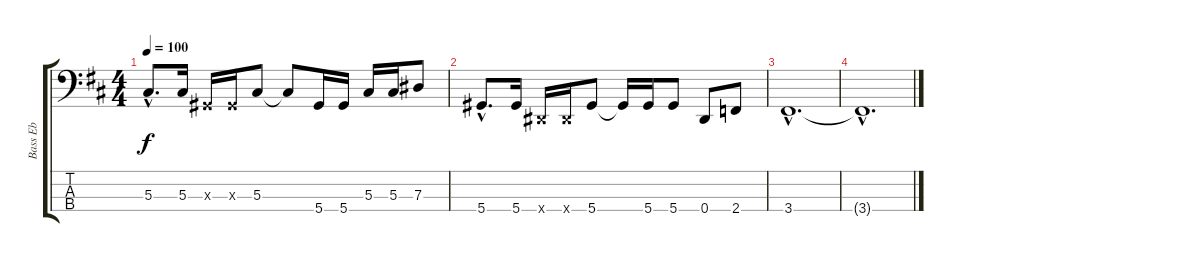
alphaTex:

\track ("Bass Eb" "Bass Eb") {instrument electricbasspick}
\staff {score tabs}
\tuning (Gb2 Db2 Ab1 Eb1) {hide}
\ts (4 4)
\tempo 100
\clef f4
\ks d
5.3{hac}.8{d dy f} 5.3.16 0.3{x}.16 0.3{x}.16 5.3.8 5.3{t}.8 5.4.16 5.4.16 5.3.16 5.3.16 7.3.8 |
5.4{hac}.8{d} 5.4.16 0.4{x}.16 0.4{x}.16 5.4.8 5.4{t}.16 5.4.16 5.4.8 0.4.8 2.4.8 |
3.4{hac}.1{d} |
3.4{hac t}.1{d}
